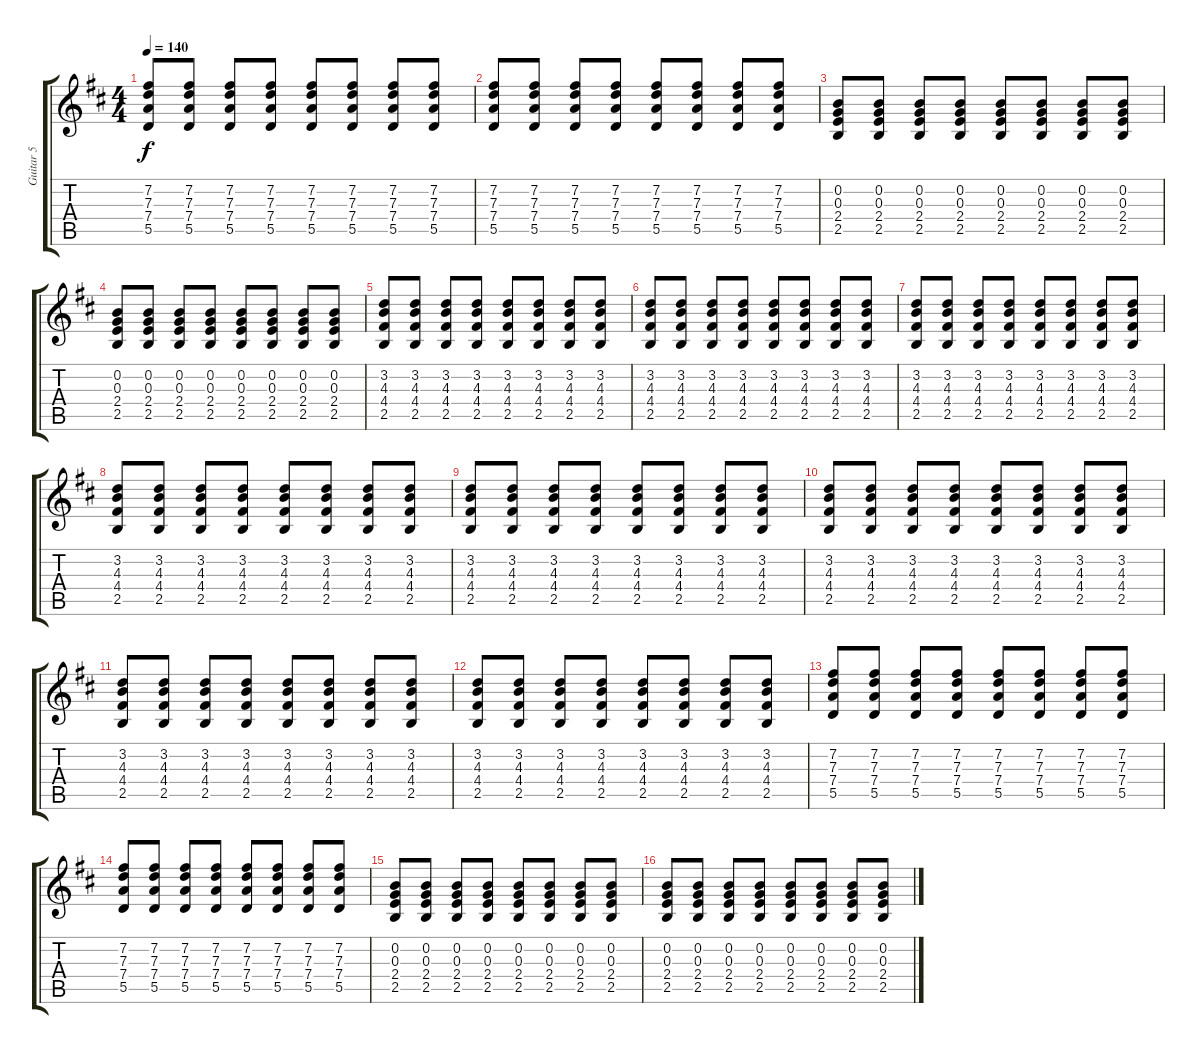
\track ("Guitar 5" "Guitar 5") {instrument distortionguitar}
\staff {score tabs}
\tuning (E4 B3 G3 D3 A2 E2) {hide}
\ts (4 4)
\tempo 140
\clef g2
\ks bminor
(7.2 7.3 7.4 5.5).8{dy f} (7.2 7.3 7.4 5.5).8 (7.2 7.3 7.4 5.5).8 (7.2 7.3 7.4 5.5).8 (7.2 7.3 7.4 5.5).8 (7.2 7.3 7.4 5.5).8 (7.2 7.3 7.4 5.5).8 (7.2 7.3 7.4 5.5).8 |
(7.2 7.3 7.4 5.5).8 (7.2 7.3 7.4 5.5).8 (7.2 7.3 7.4 5.5).8 (7.2 7.3 7.4 5.5).8 (7.2 7.3 7.4 5.5).8 (7.2 7.3 7.4 5.5).8 (7.2 7.3 7.4 5.5).8 (7.2 7.3 7.4 5.5).8 |
(0.2 0.3 2.4 2.5).8 (0.2 0.3 2.4 2.5).8 (0.2 0.3 2.4 2.5).8 (0.2 0.3 2.4 2.5).8 (0.2 0.3 2.4 2.5).8 (0.2 0.3 2.4 2.5).8 (0.2 0.3 2.4 2.5).8 (0.2 0.3 2.4 2.5).8 |
(0.2 0.3 2.4 2.5).8 (0.2 0.3 2.4 2.5).8 (0.2 0.3 2.4 2.5).8 (0.2 0.3 2.4 2.5).8 (0.2 0.3 2.4 2.5).8 (0.2 0.3 2.4 2.5).8 (0.2 0.3 2.4 2.5).8 (0.2 0.3 2.4 2.5).8 |
(3.2 4.3 4.4 2.5).8 (3.2 4.3 4.4 2.5).8 (3.2 4.3 4.4 2.5).8 (3.2 4.3 4.4 2.5).8 (3.2 4.3 4.4 2.5).8 (3.2 4.3 4.4 2.5).8 (3.2 4.3 4.4 2.5).8 (3.2 4.3 4.4 2.5).8 |
(3.2 4.3 4.4 2.5).8 (3.2 4.3 4.4 2.5).8 (3.2 4.3 4.4 2.5).8 (3.2 4.3 4.4 2.5).8 (3.2 4.3 4.4 2.5).8 (3.2 4.3 4.4 2.5).8 (3.2 4.3 4.4 2.5).8 (3.2 4.3 4.4 2.5).8 |
(3.2 4.3 4.4 2.5).8 (3.2 4.3 4.4 2.5).8 (3.2 4.3 4.4 2.5).8 (3.2 4.3 4.4 2.5).8 (3.2 4.3 4.4 2.5).8 (3.2 4.3 4.4 2.5).8 (3.2 4.3 4.4 2.5).8 (3.2 4.3 4.4 2.5).8 |
(3.2 4.3 4.4 2.5).8 (3.2 4.3 4.4 2.5).8 (3.2 4.3 4.4 2.5).8 (3.2 4.3 4.4 2.5).8 (3.2 4.3 4.4 2.5).8 (3.2 4.3 4.4 2.5).8 (3.2 4.3 4.4 2.5).8 (3.2 4.3 4.4 2.5).8 |
(3.2 4.3 4.4 2.5).8 (3.2 4.3 4.4 2.5).8 (3.2 4.3 4.4 2.5).8 (3.2 4.3 4.4 2.5).8 (3.2 4.3 4.4 2.5).8 (3.2 4.3 4.4 2.5).8 (3.2 4.3 4.4 2.5).8 (3.2 4.3 4.4 2.5).8 |
(3.2 4.3 4.4 2.5).8 (3.2 4.3 4.4 2.5).8 (3.2 4.3 4.4 2.5).8 (3.2 4.3 4.4 2.5).8 (3.2 4.3 4.4 2.5).8 (3.2 4.3 4.4 2.5).8 (3.2 4.3 4.4 2.5).8 (3.2 4.3 4.4 2.5).8 |
(3.2 4.3 4.4 2.5).8 (3.2 4.3 4.4 2.5).8 (3.2 4.3 4.4 2.5).8 (3.2 4.3 4.4 2.5).8 (3.2 4.3 4.4 2.5).8 (3.2 4.3 4.4 2.5).8 (3.2 4.3 4.4 2.5).8 (3.2 4.3 4.4 2.5).8 |
(3.2 4.3 4.4 2.5).8 (3.2 4.3 4.4 2.5).8 (3.2 4.3 4.4 2.5).8 (3.2 4.3 4.4 2.5).8 (3.2 4.3 4.4 2.5).8 (3.2 4.3 4.4 2.5).8 (3.2 4.3 4.4 2.5).8 (3.2 4.3 4.4 2.5).8 |
(7.2 7.3 7.4 5.5).8 (7.2 7.3 7.4 5.5).8 (7.2 7.3 7.4 5.5).8 (7.2 7.3 7.4 5.5).8 (7.2 7.3 7.4 5.5).8 (7.2 7.3 7.4 5.5).8 (7.2 7.3 7.4 5.5).8 (7.2 7.3 7.4 5.5).8 |
(7.2 7.3 7.4 5.5).8 (7.2 7.3 7.4 5.5).8 (7.2 7.3 7.4 5.5).8 (7.2 7.3 7.4 5.5).8 (7.2 7.3 7.4 5.5).8 (7.2 7.3 7.4 5.5).8 (7.2 7.3 7.4 5.5).8 (7.2 7.3 7.4 5.5).8 |
(0.2 0.3 2.4 2.5).8 (0.2 0.3 2.4 2.5).8 (0.2 0.3 2.4 2.5).8 (0.2 0.3 2.4 2.5).8 (0.2 0.3 2.4 2.5).8 (0.2 0.3 2.4 2.5).8 (0.2 0.3 2.4 2.5).8 (0.2 0.3 2.4 2.5).8 |
(0.2 0.3 2.4 2.5).8 (0.2 0.3 2.4 2.5).8 (0.2 0.3 2.4 2.5).8 (0.2 0.3 2.4 2.5).8 (0.2 0.3 2.4 2.5).8 (0.2 0.3 2.4 2.5).8 (0.2 0.3 2.4 2.5).8 (0.2 0.3 2.4 2.5).8
